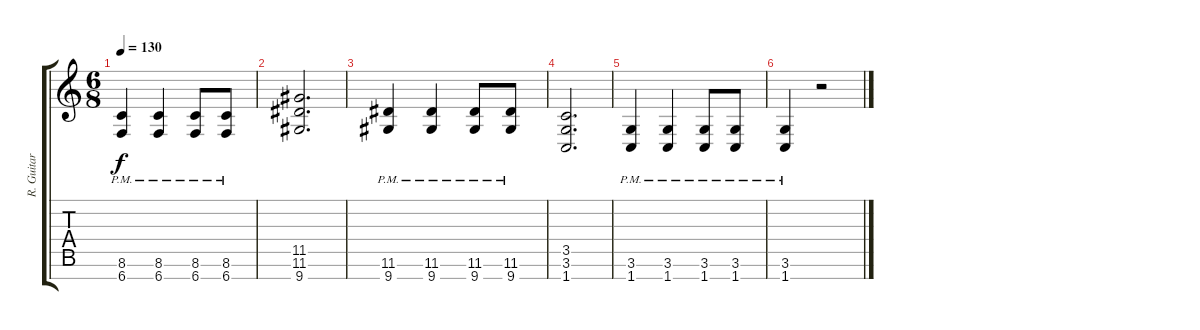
\track ("R. Guitar 1" "R. Guitar ") {instrument distortionguitar}
\staff {score tabs}
\tuning (E4 B3 G3 D3 A2 E2 B1) {hide}
\ts (6 8)
\tempo 130
\clef g2
\ks c
(8.6{pm} 6.7{pm}).4{dy f} (8.6{pm} 6.7{pm}).4 (8.6{pm} 6.7{pm}).8 (8.6{pm} 6.7{pm}).8 |
(11.5 11.6 9.7).2{d} |
(11.6{pm} 9.7{pm}).4 (11.6{pm} 9.7{pm}).4 (11.6{pm} 9.7{pm}).8 (11.6{pm} 9.7{pm}).8 |
(3.5 3.6 1.7).2{d} |
(3.6{pm} 1.7{pm}).4 (3.6{pm} 1.7{pm}).4 (3.6{pm} 1.7{pm}).8 (3.6{pm} 1.7{pm}).8 |
(3.6{pm} 1.7{pm}).4 r.2
